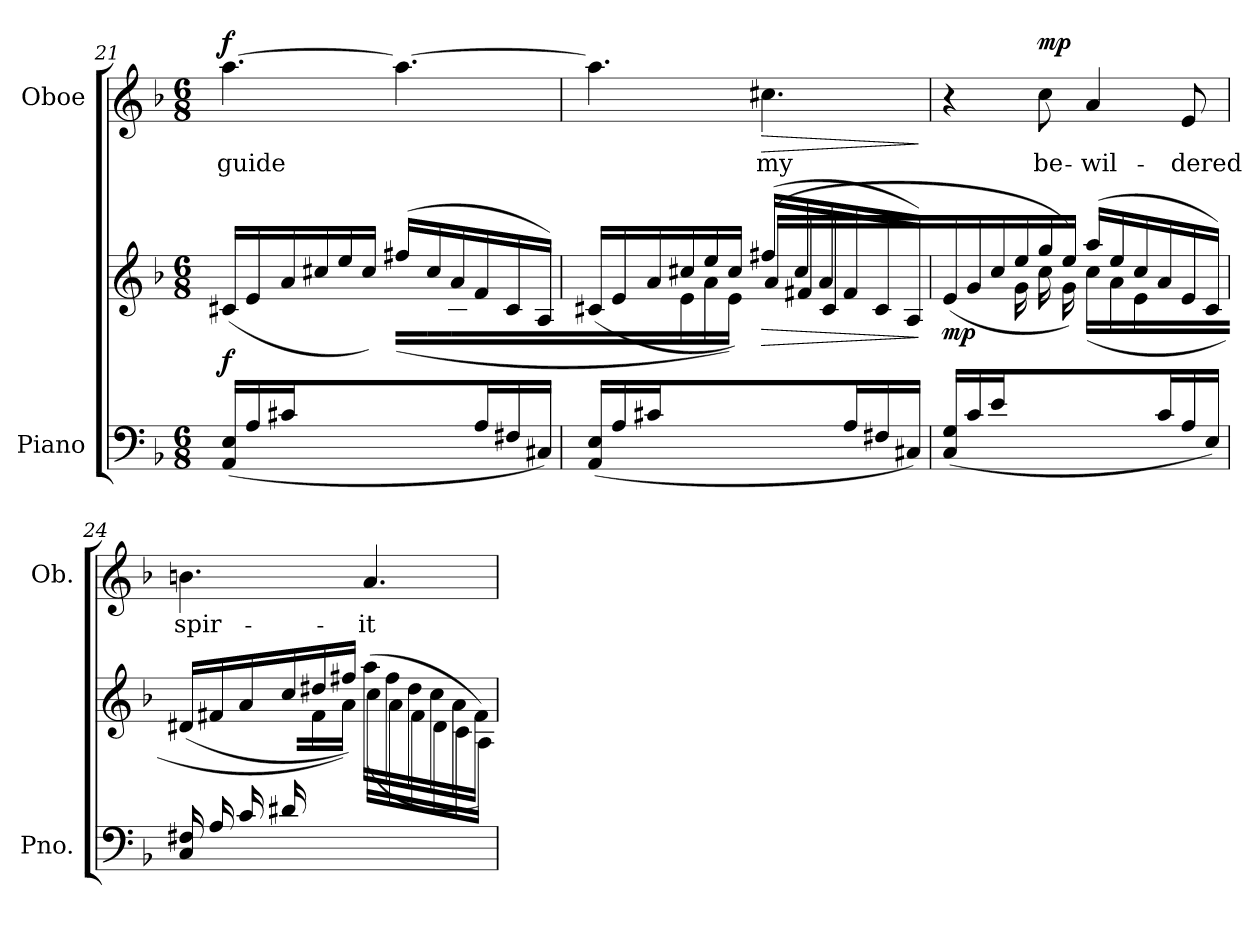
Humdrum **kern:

**kern	**kern	**dynam	**kern	**text	**dynam
*part2	*part2	*part2	*part1	*part1	*part1
*staff3	*staff2	*staff2/3	*staff1	*staff1	*staff1
*I"Piano	*	*	*I"Oboe	*	*
*I'Pno.	*	*	*I'Ob.	*	*
*clefF4	*clefG2	*	*clefG2	*	*
*k[b-]	*k[b-]	*	*k[b-]	*	*
*M6/8	*M6/8	*	*M6/8	*	*
=21	=21	=21	=21	=21	=21
*	*^	*	*	*	*
!	!	!	!LO:DY:b	!	!LO:LY:b	!LO:DY:a
(<16AA/ 16E/LL	(>16c#X/LL	8.ryy	f	[4.aa\	guide	f
16A/	16e/	.	.	.	.	.
16c#X/	16a/	.	.	.	.	.
4.ryy	16cc#X/	16e\	.	.	.	.
.	16ee/	16a\	.	.	.	.
.	16cc#/JJ)	16e\JJ)	.	.	.	.
.	(>16ff#X/LL	(<16a\LL	.	4.aa\_	.	.
.	16cc#/	16f#X\	.	.	.	.
.	16a/	16c#\	.	.	.	.
16A/	16f#/	8.ryy	.	.	.	.
16F#X/	16c#/	.	.	.	.	.
16C#X/JJ)	16A/JJ)	.	.	.	.	.
!!LO:LB:g=z
=22	=22	=22	=22	=22	=22	=22
(<16AA/ 16E/LL	(>16c#X/LL	8.ryy	.	4.aa\]	.	.
16A/	16e/	.	.	.	.	.
16c#X/	16a/	.	.	.	.	.
4.ryy	16cc#X/	16e\	.	.	.	.
.	16ee/	16a\	.	.	.	.
.	16cc#/JJ)	16e\JJ)	.	.	.	.
!	!	!	!LO:HP:b	!	!LO:LY:b	!LO:HP:b
.	(>16ff#X/LL	(<16a\LL	>	4.cc#X\	my	>
.	16cc#/	16f#X\	.	.	.	.
.	16a/	16c#\	.	.	.	.
16A/	16f#/	8.ryy	.	.	.	.
16F#X/	16c#/	.	.	.	.	.
16C#X/JJ)	16A/JJ)	.	.	.	.	.
*	*v	*v	*	*	*	*
.	.	]	.	.	]
=23	=23	=23	=23	=23	=23
*	*^	*	*	*	*
!	!	!	!LO:DY:b	!	!	!
(<16C/ 16G/LL	(>16e/LL	8.ryy	mp	4r	.	.
16c/	16g/	.	.	.	.	.
16e/	16cc/	.	.	.	.	.
4.ryy	16ee/	16g\	.	.	.	.
!	!	!	!	!	!LO:LY:b	!LO:DY:a
.	16gg/	16cc\	.	8cc\	be-	mp
.	16ee/JJ)	16g\JJ)	.	.	.	.
!	!	!	!	!	!LO:LY:b	!
.	(>16aa/LL	(<16cc\LL	.	4a/	-wil-	.
.	16ee/	16a\	.	.	.	.
.	16cc/	16e\	.	.	.	.
16c/	16a/	8.ryy	.	.	.	.
!	!	!	!	!	!LO:LY:b	!
16A/	16e/	.	.	8e/	-dered	.
16E/JJ)	16c/JJ)	.	.	.	.	.
=24	=24	=24	=24	=24	=24	=24
!	!	!	!	!	!LO:LY:b	!
(<16C/ 16F#X/LL	(>16d#X/LL	4ryy	.	4.bn\	spir-	.
16A/	16f#X/	.	.	.	.	.
16c/	16a/	.	.	.	.	.
16d#X/	16cc/	.	.	.	.	.
2ryy	16dd#X/	16f#\	.	.	.	.
.	16ff#X/JJ)	16a\JJ)	.	.	.	.
!	!	!	!	!	!LO:LY:b	!
.	(>16aa\LL	(<16cc\LL	.	4.a/	-it	.
.	16ff#\	16a\	.	.	.	.
.	16dd#\	16f#\	.	.	.	.
.	16cc\	16d#\	.	.	.	.
.	16a\	16c\	.	.	.	.
.	16f#\JJ)	16A\JJ)	.	.	.	.
*	*v	*v	*	*	*	*
=	=	=	=	=	=
*-	*-	*-	*-	*-	*-
